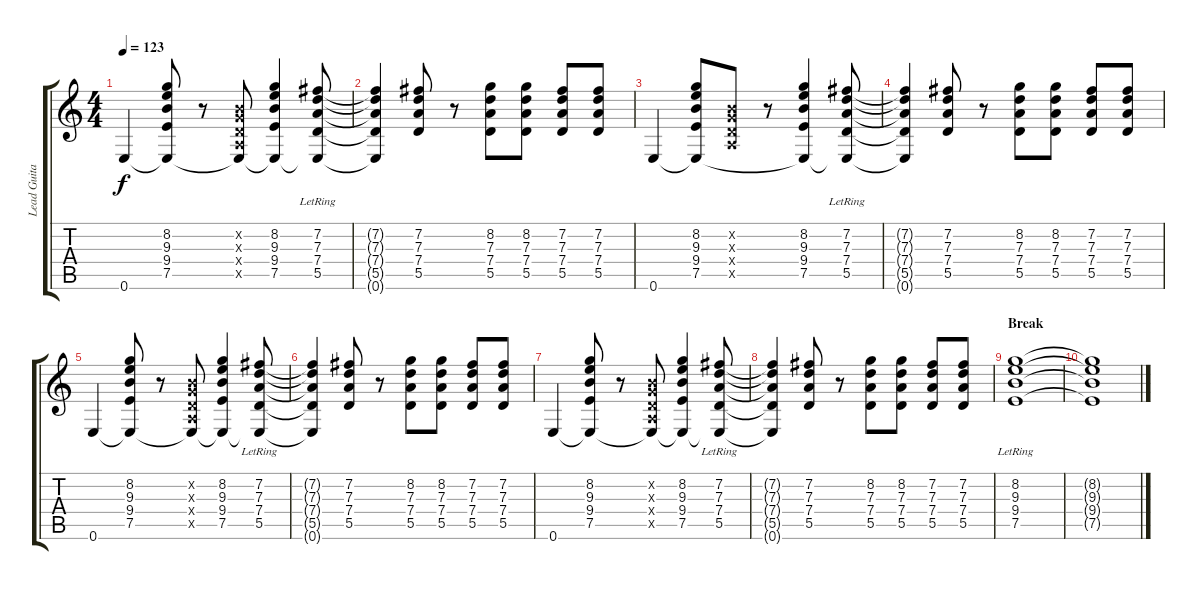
\track ("Lead Guitar" "Lead Guita") {instrument acousticguitarsteel}
\staff {score tabs}
\tuning (E4 B3 G3 D3 A2 E2) {hide}
\ts (4 4)
\tempo 123
\clef g2
\ks c
0.6.4{dy f} (8.2 9.3 9.4 7.5 0.6{t}).8 r.8 (0.2{x} 0.3{x} 0.4{x} 0.5{x} 0.6{t}).8 (8.2 9.3 9.4 7.5 0.6{t}).4 (7.2{lr} 7.3{lr} 7.4{lr} 5.5{lr} 0.6{t}).8 |
(7.2{t} 7.3{t} 7.4{t} 5.5{t} 0.6{t}).4 (7.2 7.3 7.4 5.5).8 r.8 (8.2 7.3 7.4 5.5).8 (8.2 7.3 7.4 5.5).8 (7.2 7.3 7.4 5.5).8 (7.2 7.3 7.4 5.5).8 |
0.6.4 (8.2 9.3 9.4 7.5 0.6{t}).8 (0.2{x} 0.3{x} 0.4{x} 0.5{x}).8 r.8 (8.2 9.3 9.4 7.5 0.6{t}).4 (7.2{lr} 7.3{lr} 7.4{lr} 5.5{lr} 0.6{t}).8 |
(7.2{t} 7.3{t} 7.4{t} 5.5{t} 0.6{t}).4 (7.2 7.3 7.4 5.5).8 r.8 (8.2 7.3 7.4 5.5).8 (8.2 7.3 7.4 5.5).8 (7.2 7.3 7.4 5.5).8 (7.2 7.3 7.4 5.5).8 |
0.6.4 (8.2 9.3 9.4 7.5 0.6{t}).8 r.8 (0.2{x} 0.3{x} 0.4{x} 0.5{x} 0.6{t}).8 (8.2 9.3 9.4 7.5 0.6{t}).4 (7.2{lr} 7.3{lr} 7.4{lr} 5.5{lr} 0.6{t}).8 |
(7.2{t} 7.3{t} 7.4{t} 5.5{t} 0.6{t}).4 (7.2 7.3 7.4 5.5).8 r.8 (8.2 7.3 7.4 5.5).8 (8.2 7.3 7.4 5.5).8 (7.2 7.3 7.4 5.5).8 (7.2 7.3 7.4 5.5).8 |
0.6.4 (8.2 9.3 9.4 7.5 0.6{t}).8 r.8 (0.2{x} 0.3{x} 0.4{x} 0.5{x} 0.6{t}).8 (8.2 9.3 9.4 7.5 0.6{t}).4 (7.2{lr} 7.3{lr} 7.4{lr} 5.5{lr} 0.6{t}).8 |
(7.2{t} 7.3{t} 7.4{t} 5.5{t} 0.6{t}).4 (7.2 7.3 7.4 5.5).8 r.8 (8.2 7.3 7.4 5.5).8 (8.2 7.3 7.4 5.5).8 (7.2 7.3 7.4 5.5).8 (7.2 7.3 7.4 5.5).8 |
\section ("" "Break")
(8.2{lr} 9.3{lr} 9.4{lr} 7.5{lr}).1 |
(8.2{t} 9.3{t} 9.4{t} 7.5{t}).1
